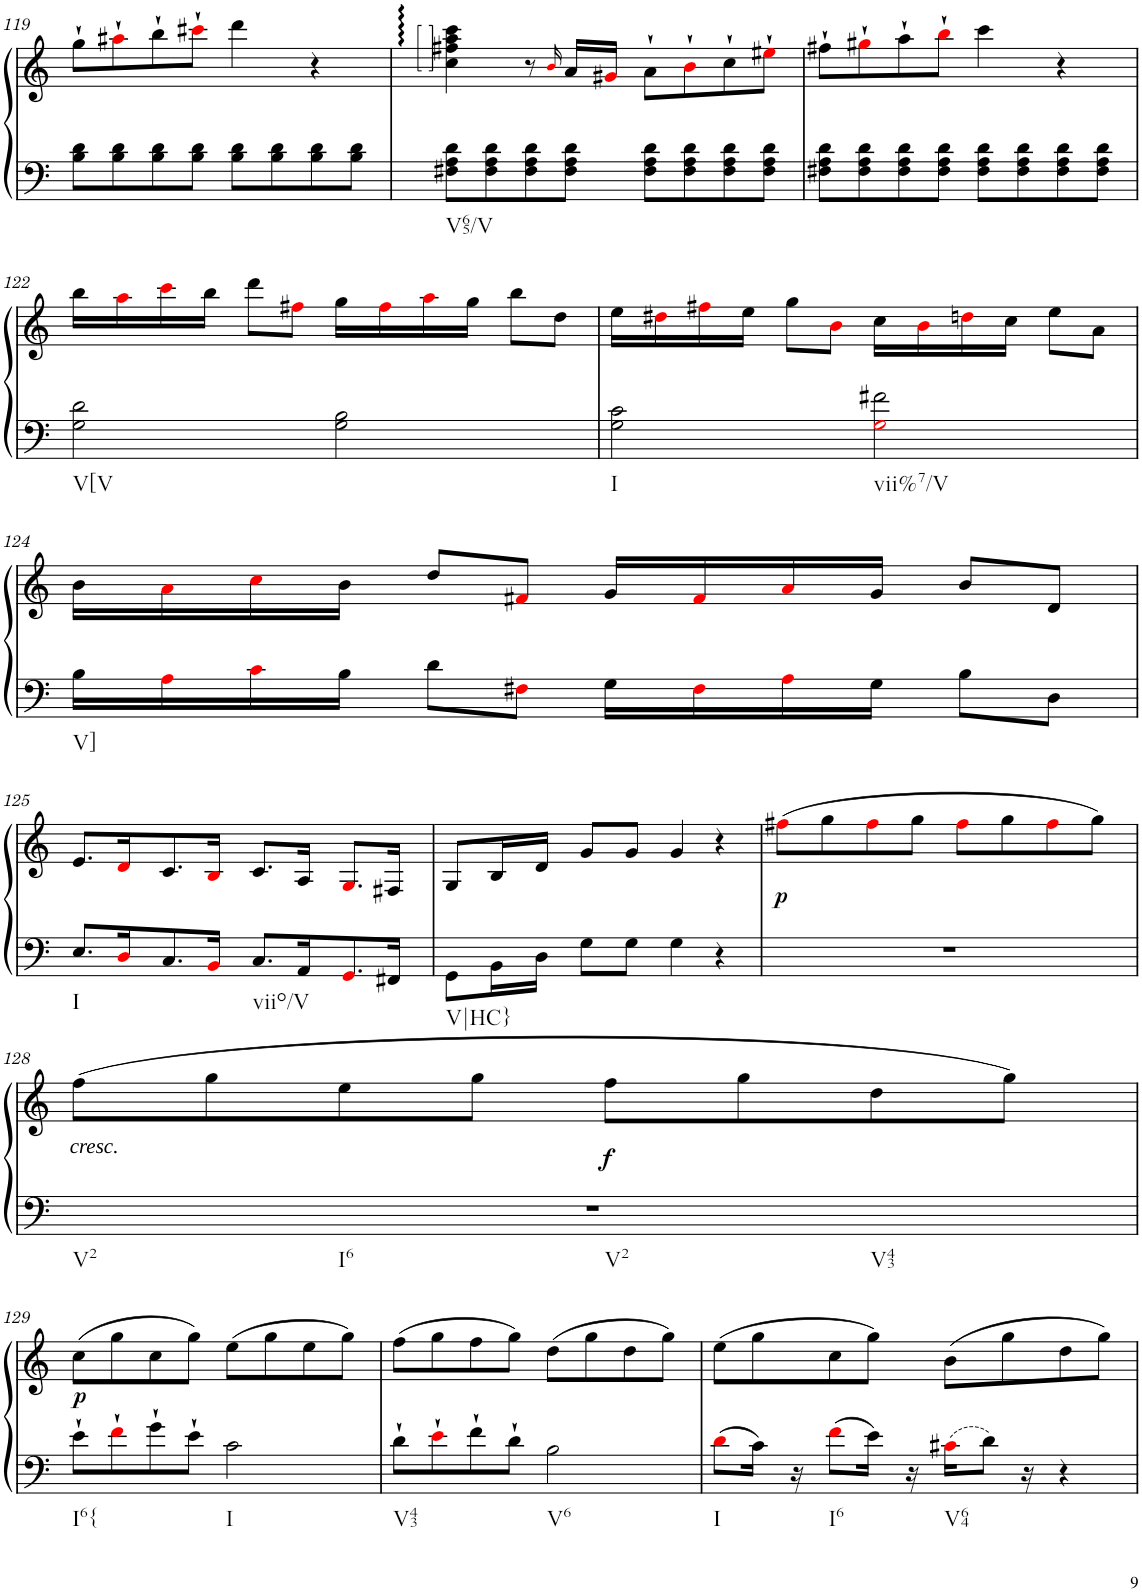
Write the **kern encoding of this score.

**kern	**kern	**dynam
*part1	*part1	*part1
*staff2	*staff1	*staff1/2
*I"Klavier linke Hand	*	*
!!LO:PB:g=z
*clefF4	*clefG2	*
*k[]	*k[]	*
*M4/4	*M4/4	*
=119	=119	=119
8B\ 8d\L	8gg`\L	.
8B\ 8d\	8aa#X`i\	.
8B\ 8d\	8bb`\	.
8B\ 8d\J	8ccc#X`i\J	.
8B\ 8d\L	4ddd\	.
8B\ 8d\	.	.
8B\ 8d\	4r	.
8B\ 8d\J	.	.
=120	=120	=120
!LO:TX:b:t=V65/V	!	!
8F#X\ 8A\ 8d\L	4cc\ 4ff#X\ 4aa\ 4ccc\	.
8F#\ 8A\ 8d\	.	.
8F#\ 8A\ 8d\	8r	.
.	16qbi/	.
8F#\ 8A\ 8d\J	16a/LL	.
.	16g#Xi/JJ	.
8F#\ 8A\ 8d\L	8a`\L	.
8F#\ 8A\ 8d\	8b`i\	.
8F#\ 8A\ 8d\	8cc`\	.
8F#\ 8A\ 8d\J	8ee#X`i\J	.
=121	=121	=121
8F#X\ 8A\ 8d\L	8ff#X`\L	.
8F#\ 8A\ 8d\	8gg#X`i\	.
8F#\ 8A\ 8d\	8aa`\	.
8F#\ 8A\ 8d\J	8bb`i\J	.
8F#\ 8A\ 8d\L	4ccc\	.
8F#\ 8A\ 8d\	.	.
8F#\ 8A\ 8d\	4r	.
8F#\ 8A\ 8d\J	.	.
!!LO:LB:g=z
=122	=122	=122
!LO:TX:b:t=V[V	!	!
2G\ 2d\	16bb\LL	.
.	16aai\	.
.	16ccci\	.
.	16bb\JJ	.
.	8ddd\L	.
.	8ff#Xi\J	.
2G\ 2B\	16gg\LL	.
.	16ff#i\	.
.	16aai\	.
.	16gg\JJ	.
.	8bb\L	.
.	8dd\J	.
=123	=123	=123
!LO:TX:b:t=I	!	!
2G\ 2c\	16ee\LL	.
.	16dd#Xi\	.
.	16ff#Xi\	.
.	16ee\JJ	.
.	8gg\L	.
.	8bi\J	.
!LO:TX:b:t=vii%7/V	!	!
2Gi\ 2f#X\	16cc\LL	.
.	16bi\	.
.	16ddni\	.
.	16cc\JJ	.
.	8ee\L	.
.	8a\J	.
!!LO:LB:g=z
=124	=124	=124
!LO:TX:b:t=V]	!	!
16B\LL	16b\LL	.
16Ai\	16ai\	.
16ci\	16cci\	.
16B\JJ	16b\JJ	.
8d\L	8dd/L	.
8F#Xi\J	8f#Xi/J	.
16G\LL	16g/LL	.
16F#i\	16f#i/	.
16Ai\	16ai/	.
16G\JJ	16g/JJ	.
8B\L	8b/L	.
8D\J	8d/J	.
!!LO:LB:g=z
=125	=125	=125
!LO:TX:b:t=I	!	!
8.E/L	8.e/L	.
16Di/K	16di/K	.
8.C/	8.c/	.
16BBi/Jk	16Bi/Jk	.
!LO:TX:b:t=viio/V	!	!
8.C/L	8.c/L	.
16AA/K	16A/Jk	.
8.GGi/	8.Gi/L	.
16FF#X/Jk	16F#X/Jk	.
=126	=126	=126
!LO:TX:b:t=V|HC}	!	!
8GG\L	8G/L	.
16BB\L	16B/L	.
16D\JJ	16d/JJ	.
8G\L	8g/L	.
8G\J	8g/J	.
4G\	4g/	.
4r	4r	.
=127	=127	=127
!	!	!LO:DY:b
1r	(8ff#Xi\L	p
.	8gg\	.
.	8ff#i\	.
.	8gg\J	.
.	8ff#i\L	.
.	8gg\	.
.	8ff#i\	.
.	8gg\J)	.
!!LO:LB:g=z
=128	=128	=128
!	!LO:TX:b:i:t=cresc.	!
!LO:TX:b:t=V2	!	!
!LO:TX:b:t=I6	!	!
!LO:TX:b:t=V2	!	!
!LO:TX:b:t=V43	!	!
1r	(8ff\L	.
.	8gg\	.
.	8ee\	.
.	8gg\J	.
!	!	!LO:DY:b
.	8ff\L	f
.	8gg\	.
.	8dd\	.
.	8gg\J)	.
!!LO:LB:g=z
=129	=129	=129
!LO:TX:b:t=I6{	!	!
!	!	!LO:DY:b
8e`\L	(8cc\L	p
8f`i\	8gg\	.
8g`\	8cc\	.
8e`\J	8gg\J)	.
!LO:TX:b:t=I	!	!
2c\	(8ee\L	.
.	8gg\	.
.	8ee\	.
.	8gg\J)	.
=130	=130	=130
!LO:TX:b:t=V43	!	!
8d`\L	(8ff\L	.
8e`i\	8gg\	.
8f`\	8ff\	.
8d`\J	8gg\J)	.
!LO:TX:b:t=V6	!	!
2B\	(8dd\L	.
.	8gg\	.
.	8dd\	.
.	8gg\J)	.
=131	=131	=131
!LO:TX:b:t=I	!	!
8di\L	(8ee\L	.
16c\Jk	8gg\	.
16r	.	.
!LO:TX:b:t=I6	!	!
8fi\L	8cc\	.
16e\Jk	8gg\J)	.
16r	.	.
!LO:TX:b:t=V64	!	!
16c#Xi\KL	(8b\L	.
8d\J	.	.
.	8gg\	.
16r	.	.
4r	8dd\	.
.	8gg\J)	.
=	=	=
*-	*-	*-
